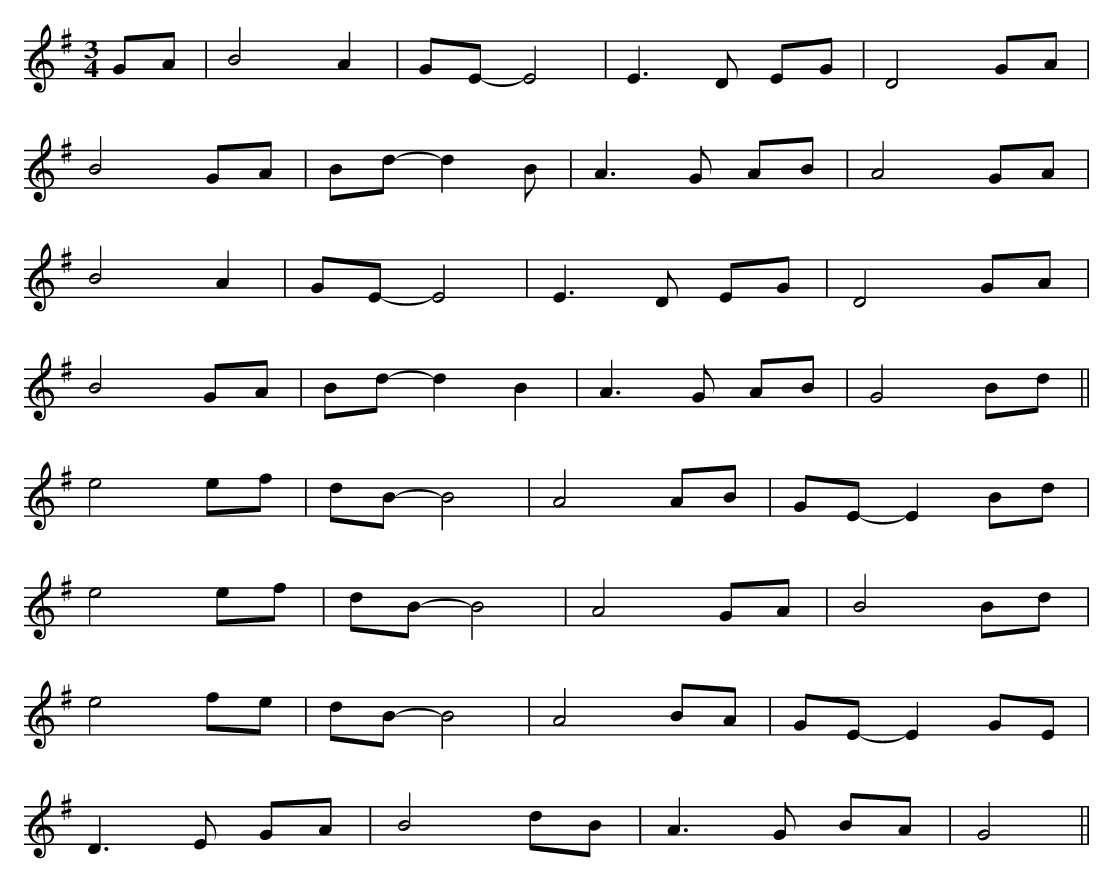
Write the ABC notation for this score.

X:1
M:3/4
K:G
GA | B4 A2 | GE -E4 | E3 D EG | D4 GA |
B4 GA | Bd -d2 B | A3 G AB | A4 GA |
B4 A2 | GE -E4 | E3 D EG | D4 GA |
B4 GA | Bd -d2 B2 | A3 G AB | G4 Bd ||
e4 ef | dB -B4 | A4 AB | GE -E2 Bd |
e4 ef | dB -B4 | A4 GA | B4 Bd |
e4 fe | dB -B4 | A4 BA | GE -E2 GE |
D3 E GA | B4 dB | A3 G BA | G4 ||
